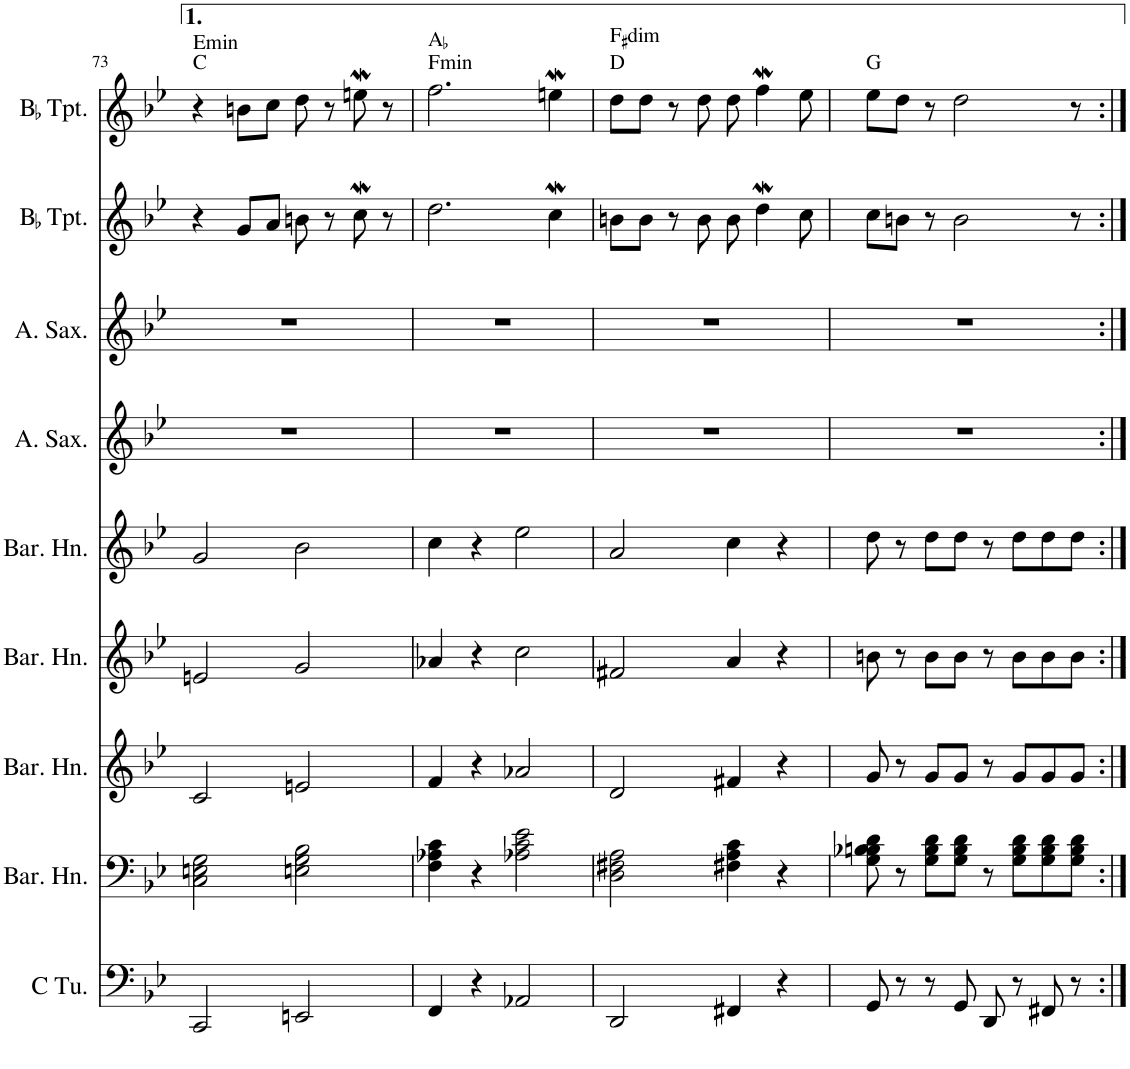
**kern	**kern	**kern	**kern	**kern	**kern	**kern	**kern	**kern
*part9	*part8	*part7	*part6	*part5	*part4	*part3	*part2	*part1
*staff9	*staff8	*staff7	*staff6	*staff5	*staff4	*staff3	*staff2	*staff1
*I"C Tuba	*I"Baritone Horn	*I"Baritone Horn	*I"Baritone Horn	*I"Baritone Horn	*I"Alto Saxophone	*I"Alto Saxophone	*I"BaccidentalFlat Trumpet	*I"BaccidentalFlat Trumpet
*I'C Tu.	*I'Bar. Hn.	*I'Bar. Hn.	*I'Bar. Hn.	*I'Bar. Hn.	*I'A. Sax.	*I'A. Sax.	*I'BaccidentalFlat Tpt.	*I'BaccidentalFlat Tpt.
!!LO:PB:g=z
*clefF4	*clefF4	*clefG2	*clefG2	*clefG2	*clefG2	*clefG2	*clefG2	*clefG2
*	*ITrd4c7	*ITrd4c7	*ITrd4c7	*ITrd4c7	*ITrd5c9	*ITrd5c9	*ITrd1c2	*ITrd1c2
*k[b-e-]	*k[b-e-]	*k[b-e-]	*k[b-e-]	*k[b-e-]	*k[b-e-]	*k[b-e-]	*k[b-e-]	*k[b-e-]
*M2/2	*M2/2	*M2/2	*M2/2	*M2/2	*M2/2	*M2/2	*M2/2	*M2/2
=73	=73	=73	=73	=73	=73	=73	=73	=73
!	!	!	!	!	!	!	!	!LO:TX:a:t=C
!	!	!	!	!	!	!	!	!LO:TX:a:t=Emin
2CC/	2C\ 2En\ 2G\	2c/	2en/	2g/	1r	1r	4r	4r
.	.	.	.	.	.	.	8g/L	8bn\L
.	.	.	.	.	.	.	8a/J	8cc\J
2EEn/	2En\ 2G\ 2B-\	2en/	2g/	2b-\	.	.	8bn\	8dd\
.	.	.	.	.	.	.	8r	8r
.	.	.	.	.	.	.	8ccW\	8eenW\
.	.	.	.	.	.	.	8r	8r
=74	=74	=74	=74	=74	=74	=74	=74	=74
!	!	!	!	!	!	!	!	!LO:TX:a:t=Fmin
!	!	!	!	!	!	!	!	!LO:TX:a:t=A
4FF/	4F\ 4A-X\ 4c\	4f/	4a-X/	4cc\	1r	1r	2.dd\	2.ff\
4r	4r	4r	4r	4r	.	.	.	.
2AA-X/	2A-X\ 2c\ 2e-\	2a-X/	2cc\	2ee-\	.	.	.	.
.	.	.	.	.	.	.	4ccW\	4eenW\
=75	=75	=75	=75	=75	=75	=75	=75	=75
!	!	!	!	!	!	!	!	!LO:TX:a:t=D
!	!	!	!	!	!	!	!	!LO:TX:a:t=F
!	!	!	!	!	!	!	!	!LO:TX:a:t=dim
2DD/	2D\ 2F#X\ 2A\	2d/	2f#X/	2a/	1r	1r	8bn\L	8dd\L
.	.	.	.	.	.	.	8b\J	8dd\J
.	.	.	.	.	.	.	8r	8r
.	.	.	.	.	.	.	8b\	8dd\
4FF#X/	4F#X\ 4A\ 4c\	4f#X/	4a/	4cc\	.	.	8b\	8dd\
.	.	.	.	.	.	.	4ddW\	4ffW\
4r	4r	4r	4r	4r	.	.	.	.
.	.	.	.	.	.	.	8cc\	8ee-\
=76	=76	=76	=76	=76	=76	=76	=76	=76
!	!	!	!	!	!	!	!	!LO:TX:a:t=G
8GG/	8G\ 8B-X\ 8Bn\ 8d\	8g/	8bn\	8dd\	1r	1r	8cc\L	8ee-\L
8r	8r	8r	8r	8r	.	.	8bn\J	8dd\J
8r	8G\ 8B\ 8d\L	8g/L	8b\L	8dd\L	.	.	8r	8r
8GG/	8G\ 8B\ 8d\J	8g/J	8b\J	8dd\J	.	.	2b\	2dd\
8DD/	8r	8r	8r	8r	.	.	.	.
8r	8G\ 8B\ 8d\L	8g/L	8b\L	8dd\L	.	.	.	.
8FF#X/	8G\ 8B\ 8d\	8g/	8b\	8dd\	.	.	.	.
8r	8G\ 8B\ 8d\J	8g/J	8b\J	8dd\J	.	.	8r	8r
=:|!	=:|!	=:|!	=:|!	=:|!	=:|!	=:|!	=:|!	=:|!
*-	*-	*-	*-	*-	*-	*-	*-	*-
